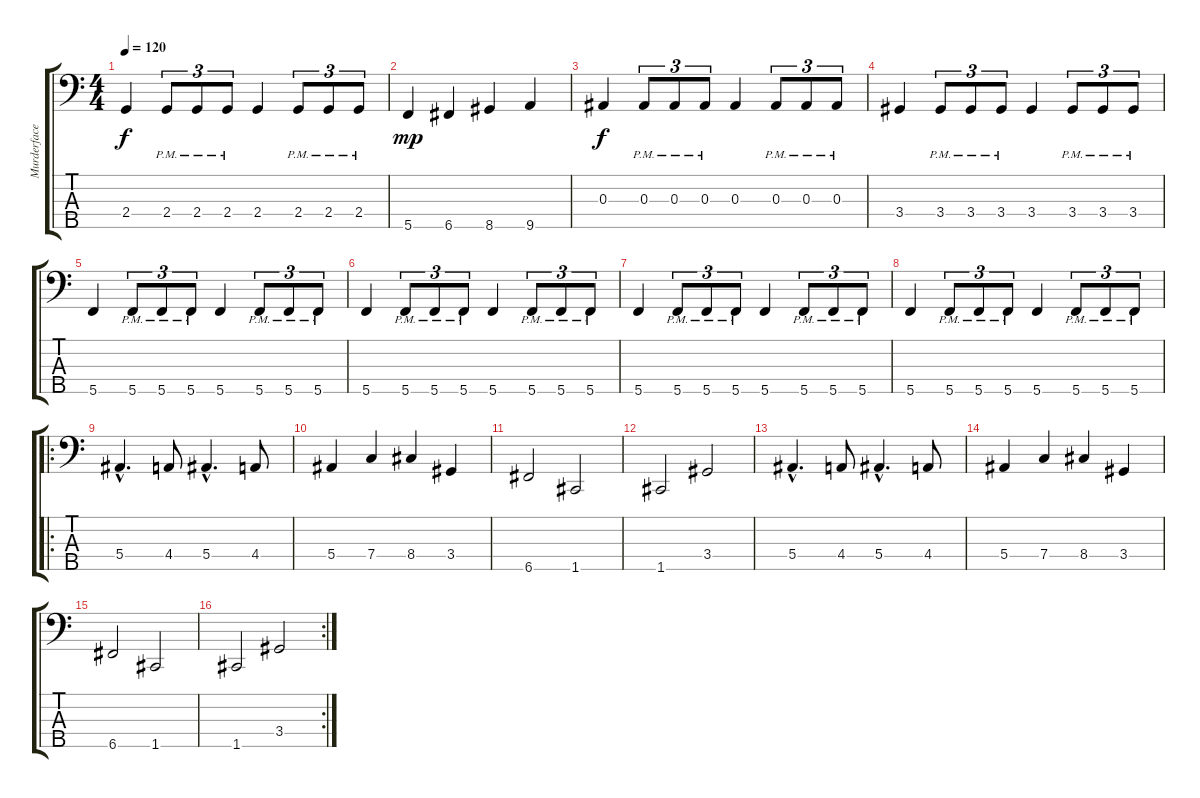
\track ("Murderface" "Murderface") {instrument electricbassfinger}
\staff {score tabs}
\tuning (G2 Eb2 Bb1 F1 C1) {hide}
\ts (4 4)
\tempo 120
\clef f4
\ks c
2.4.4{dy f} 2.4{pm}.8{tu (3 2)} 2.4{pm}.8{tu (3 2)} 2.4{pm}.8{tu (3 2)} 2.4.4 2.4{pm}.8{tu (3 2)} 2.4{pm}.8{tu (3 2)} 2.4{pm}.8{tu (3 2)} |
5.5.4{dy mp} 6.5.4 8.5.4 9.5.4 |
0.3.4{dy f} 0.3{pm}.8{tu (3 2)} 0.3{pm}.8{tu (3 2)} 0.3{pm}.8{tu (3 2)} 0.3.4 0.3{pm}.8{tu (3 2)} 0.3{pm}.8{tu (3 2)} 0.3{pm}.8{tu (3 2)} |
3.4.4 3.4{pm}.8{tu (3 2)} 3.4{pm}.8{tu (3 2)} 3.4{pm}.8{tu (3 2)} 3.4.4 3.4{pm}.8{tu (3 2)} 3.4{pm}.8{tu (3 2)} 3.4{pm}.8{tu (3 2)} |
5.5.4 5.5{pm}.8{tu (3 2)} 5.5{pm}.8{tu (3 2)} 5.5{pm}.8{tu (3 2)} 5.5.4 5.5{pm}.8{tu (3 2)} 5.5{pm}.8{tu (3 2)} 5.5{pm}.8{tu (3 2)} |
5.5.4 5.5{pm}.8{tu (3 2)} 5.5{pm}.8{tu (3 2)} 5.5{pm}.8{tu (3 2)} 5.5.4 5.5{pm}.8{tu (3 2)} 5.5{pm}.8{tu (3 2)} 5.5{pm}.8{tu (3 2)} |
5.5.4 5.5{pm}.8{tu (3 2)} 5.5{pm}.8{tu (3 2)} 5.5{pm}.8{tu (3 2)} 5.5.4 5.5{pm}.8{tu (3 2)} 5.5{pm}.8{tu (3 2)} 5.5{pm}.8{tu (3 2)} |
5.5.4 5.5{pm}.8{tu (3 2)} 5.5{pm}.8{tu (3 2)} 5.5{pm}.8{tu (3 2)} 5.5.4 5.5{pm}.8{tu (3 2)} 5.5{pm}.8{tu (3 2)} 5.5{pm}.8{tu (3 2)} |
\ro
5.4{hac}.4{d} 4.4.8 5.4{hac}.4{d} 4.4.8 |
5.4.4 7.4.4 8.4.4 3.4.4 |
6.5.2 1.5.2 |
1.5.2 3.4.2 |
5.4{hac}.4{d} 4.4.8 5.4{hac}.4{d} 4.4.8 |
5.4.4 7.4.4 8.4.4 3.4.4 |
6.5.2 1.5.2 |
\rc 2
1.5.2 3.4.2
